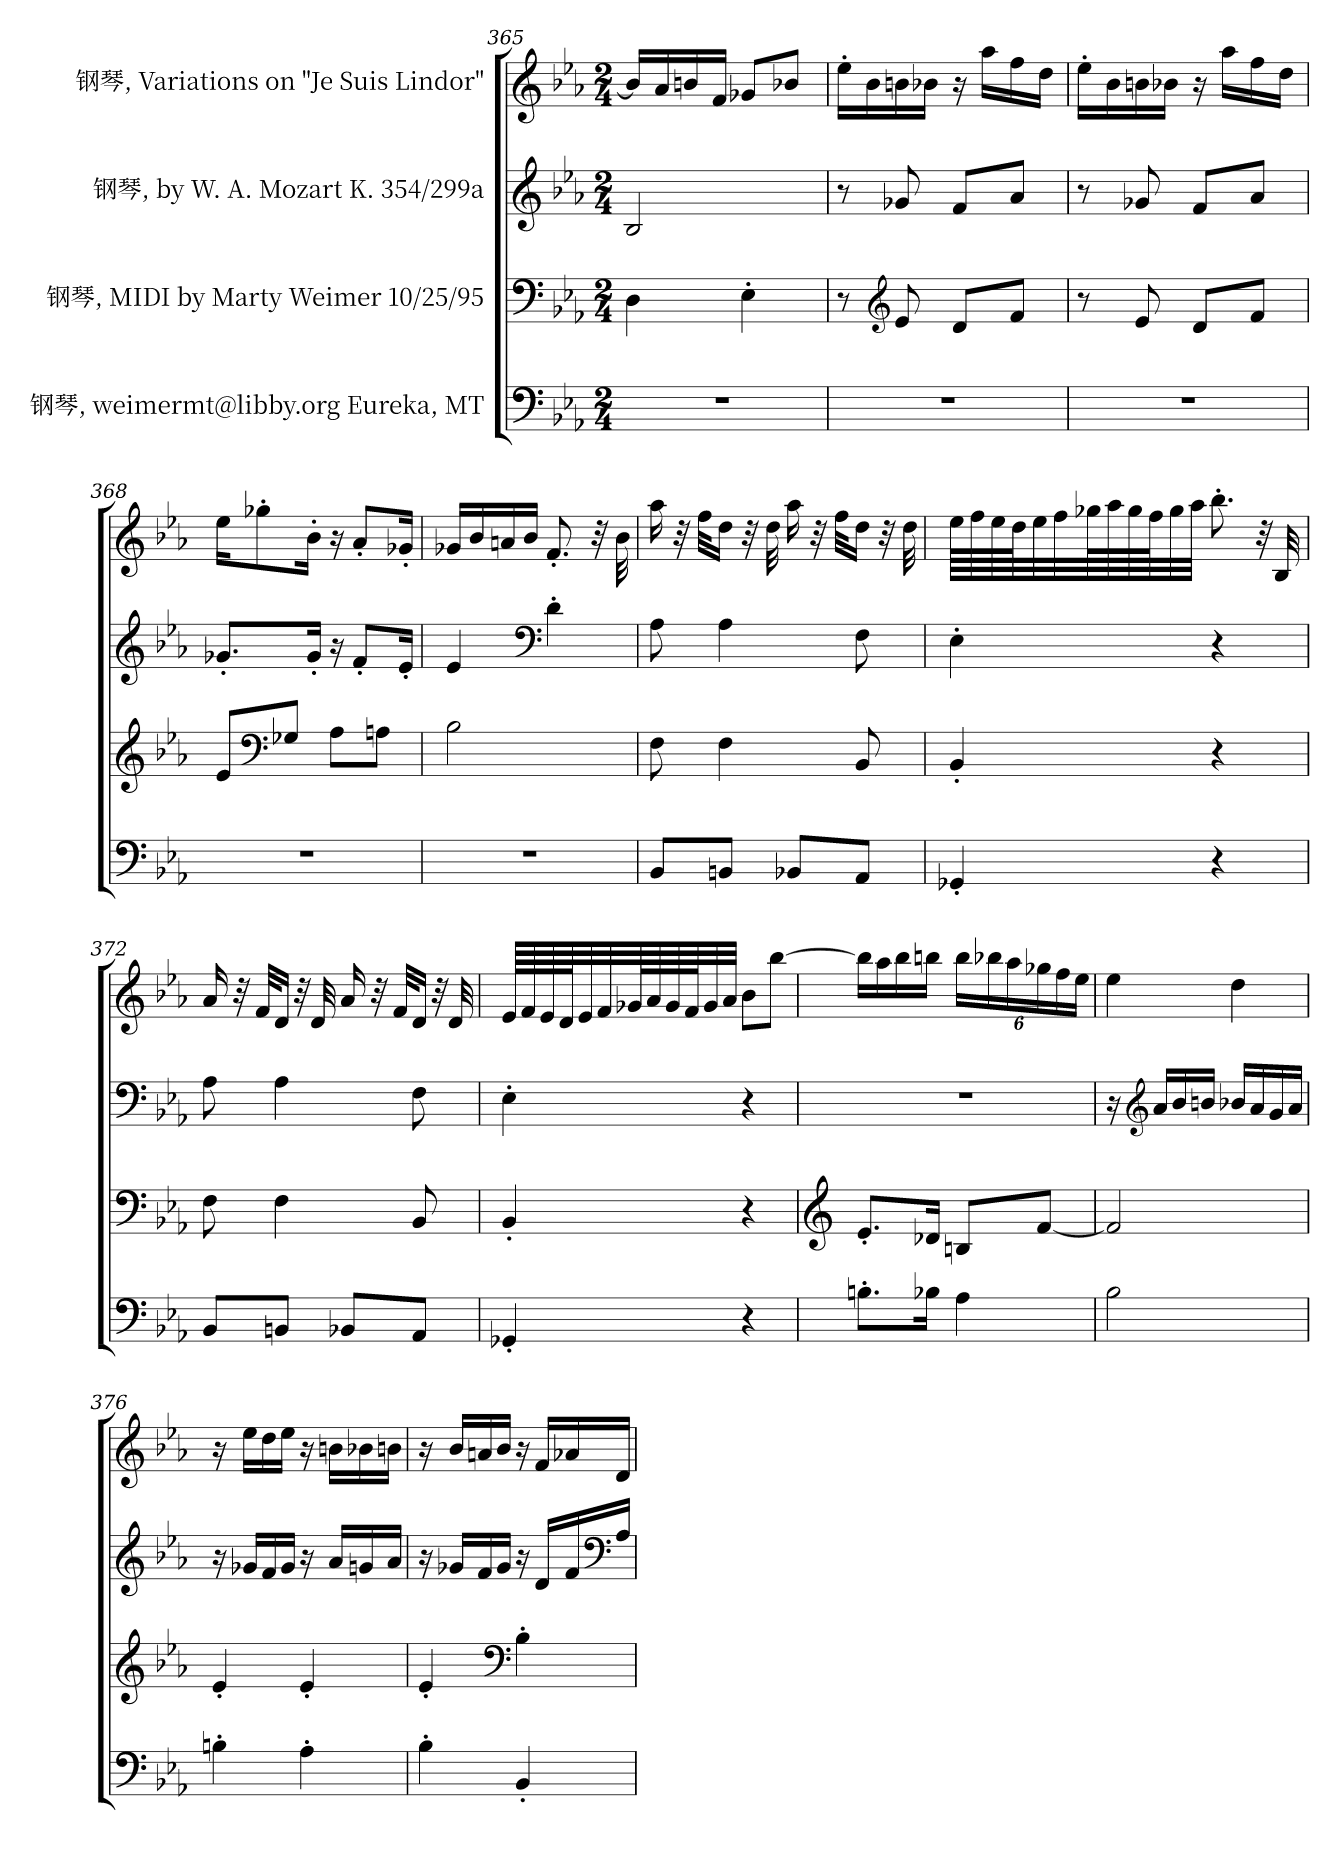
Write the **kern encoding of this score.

**kern	**kern	**kern	**kern
*part4	*part3	*part2	*part1
*staff4	*staff3	*staff2	*staff1
*I"钢琴, weimermt@libby.org  Eureka, MT	*I"钢琴, MIDI by Marty Weimer 10/25/95	*I"钢琴, by W. A. Mozart  K. 354/299a	*I"钢琴, Variations on &quot;Je Suis Lindor&quot;
!!LO:LB:g=z
*clefF4	*clefF4	*clefG2	*clefG2
*k[b-e-a-]	*k[b-e-a-]	*k[b-e-a-]	*k[b-e-a-]
*M2/4	*M2/4	*M2/4	*M2/4
=365	=365	=365	=365
2r	4D\	2B-/	16b-/LL]
.	.	.	16a-/
.	.	.	16bn/
.	.	.	16f/JJ
.	4E-'\	.	8g-X/L
.	.	.	8b-X/J
=366	=366	=366	=366
2r	8r	8r	16ee-'\LL
.	.	.	16b-\
*	*clefG2	*	*
.	8e-/	8g-X/	16bn\
.	.	.	16b-X\JJ
.	8d/L	8f/L	16r
.	.	.	16aa-\LL
.	8f/J	8a-/J	16ff\
.	.	.	16dd\JJ
=367	=367	=367	=367
2r	8r	8r	16ee-'\LL
.	.	.	16b-\
.	8e-/	8g-X/	16bn\
.	.	.	16b-X\JJ
.	8d/L	8f/L	16r
.	.	.	16aa-\LL
.	8f/J	8a-/J	16ff\
.	.	.	16dd\JJ
=368	=368	=368	=368
2r	8e-/L	8.g-X'/L	16ee-\KL
.	.	.	8gg-X'\
*	*clefF4	*	*
.	8G-X/J	.	.
.	.	16g-'/Jk	16b-'\Jk
.	8A-\L	16r	16r
.	.	8f'/L	8a-'/L
.	8An\J	.	.
.	.	16e-'/Jk	16g-X'/Jk
!!LO:PB:g=z
=369	=369	=369	=369
2r	2B-\	4e-/	16g-X/LL
.	.	.	16b-/
.	.	.	16an/
.	.	.	16b-/JJ
*	*	*clefF4	*
.	.	4d'\	8.f'/
.	.	.	32r
.	.	.	32b-\
=370	=370	=370	=370
8BB-/L	8F\	8A-\	16aa-\
.	.	.	32r
.	.	.	32ff\KLL
8BBn/J	4F\	4A-\	16dd\JJ
.	.	.	32r
.	.	.	32dd\
8BB-X/L	.	.	16aa-\
.	.	.	32r
.	.	.	32ff\KLL
8AA-/J	8BB-/	8F\	16dd\JJ
.	.	.	32r
.	.	.	32dd\
=371	=371	=371	=371
4GG-X'/	4BB-'/	4E-'\	64ee-\LLLL
.	.	.	64ff\
.	.	.	64ee-\
.	.	.	64dd\J
.	.	.	32ee-\
.	.	.	32ff\
.	.	.	64gg-X\L
.	.	.	64aa-\
.	.	.	64gg-\
.	.	.	64ff\J
.	.	.	32gg-\
.	.	.	32aa-\JJJ
4r	4r	4r	8.bb-'\
.	.	.	32r
.	.	.	32B-/
!!LO:LB:g=z
=372	=372	=372	=372
8BB-/L	8F\	8A-\	16a-/
.	.	.	32r
.	.	.	32f/KLL
8BBn/J	4F\	4A-\	16d/JJ
.	.	.	32r
.	.	.	32d/
8BB-X/L	.	.	16a-/
.	.	.	32r
.	.	.	32f/KLL
8AA-/J	8BB-/	8F\	16d/JJ
.	.	.	32r
.	.	.	32d/
=373	=373	=373	=373
4GG-X'/	4BB-'/	4E-'\	64e-/LLLL
.	.	.	64f/
.	.	.	64e-/
.	.	.	64d/J
.	.	.	32e-/
.	.	.	32f/
.	.	.	64g-X/L
.	.	.	64a-/
.	.	.	64g-/
.	.	.	64f/J
.	.	.	32g-/
.	.	.	32a-/JJJ
4r	4r	4r	8b-\L
.	.	.	[8bb-\J
!!LO:LB:g=z
=374	=374	=374	=374
*	*clefG2	*	*
8.Bn'\L	8.e-'/L	2r	16bb-\LL]
.	.	.	16aa-\
.	.	.	16bb-\
16B-X\Jk	16d-X/Jk	.	16bbn\JJ
*	*	*	*Xbrackettup
4A-\	8Bn/L	.	24bb\LL
.	.	.	24bb-X\
.	.	.	24aa-\
.	[8f/J	.	24gg-X\
.	.	.	24ff\
.	.	.	24ee-\JJ
=375	=375	=375	=375
2B-\	2f/]	16r	4ee-\
*	*	*clefG2	*
.	.	16a-/LL	.
.	.	16b-/	.
.	.	16bn/JJ	.
.	.	16b-X/LL	4dd\
.	.	16a-/	.
.	.	16g/	.
.	.	16a-/JJ	.
=376	=376	=376	=376
4Bn'\	4e-'/	16r	16r
.	.	16g-X/LL	16ee-\LL
.	.	16f/	16dd\
.	.	16g-/JJ	16ee-\JJ
4A-'\	4e-'/	16r	16r
.	.	16a-/LL	16bn\LL
.	.	16gn/	16b-X\
.	.	16a-/JJ	16bn\JJ
!!LO:PB:g=z
=377	=377	=377	=377
4B-'\	4e-'/	16r	16r
.	.	16g-X/LL	16b-/LL
.	.	16f/	16an/
.	.	16g-/JJ	16b-/JJ
*	*clefF4	*	*
4BB-'/	4B-'\	16r	16r
.	.	16d/LL	16f/LL
.	.	16f/	16a-X/
*	*	*clefF4	*
.	.	16A-/JJ	16d/JJ
=	=	=	=
*-	*-	*-	*-
